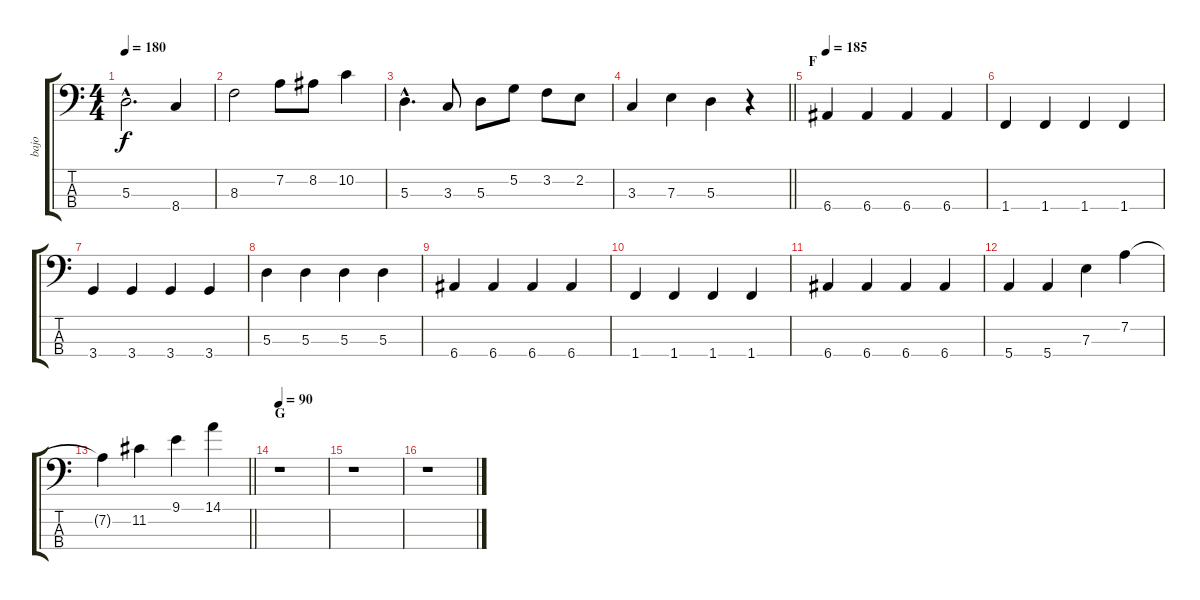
\track ("bajo" "bajo") {instrument electricbassfinger}
\staff {score tabs}
\tuning (G2 D2 A1 E1) {hide}
\ts (4 4)
\tempo 180
\clef f4
\ks c
5.3{hac}.2{d dy f} 8.4.4 |
8.3.2 7.2.8 8.2.8 10.2.4 |
5.3{hac}.4{d} 3.3.8 5.3.8 5.2.8 3.2.8 2.2.8 |
\barLineRight lightlight
3.3.4 7.3.4 5.3.4 r.4 |
\section ("" "F")
\tempo 185
6.4.4 6.4.4 6.4.4 6.4.4 |
1.4.4 1.4.4 1.4.4 1.4.4 |
3.4.4 3.4.4 3.4.4 3.4.4 |
5.3.4 5.3.4 5.3.4 5.3.4 |
6.4.4 6.4.4 6.4.4 6.4.4 |
1.4.4 1.4.4 1.4.4 1.4.4 |
6.4.4 6.4.4 6.4.4 6.4.4 |
5.4.4 5.4.4 7.3.4 7.2.4 |
\barLineRight lightlight
7.2{t}.4 11.2.4 9.1.4 14.1.4 |
\section ("" "G")
\tempo 90
r.1 |
r.1 |
r.1
